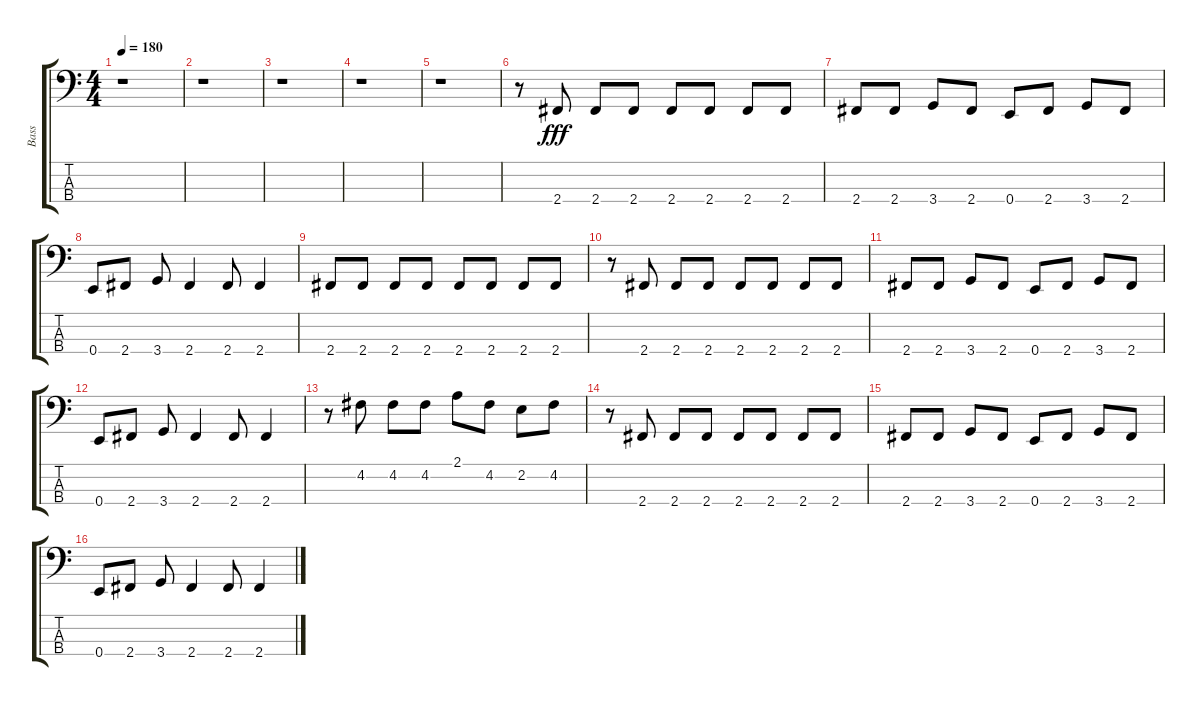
\track ("Bass" "Bass") {instrument electricbassfinger}
\staff {score tabs}
\tuning (G2 D2 A1 E1) {hide}
\ts (4 4)
\tempo 180
\clef f4
\ks c
r.1{dy fff instrument electricbassfinger} |
r.1 |
r.1 |
r.1 |
r.1 |
r.8 2.4.8 2.4.8 2.4.8 2.4.8 2.4.8 2.4.8 2.4.8 |
2.4.8 2.4.8 3.4.8 2.4.8 0.4.8 2.4.8 3.4.8 2.4.8 |
0.4.8 2.4.8 3.4.8 2.4.4 2.4.8 2.4.4 |
2.4.8 2.4.8 2.4.8 2.4.8 2.4.8 2.4.8 2.4.8 2.4.8 |
r.8 2.4.8 2.4.8 2.4.8 2.4.8 2.4.8 2.4.8 2.4.8 |
2.4.8 2.4.8 3.4.8 2.4.8 0.4.8 2.4.8 3.4.8 2.4.8 |
0.4.8 2.4.8 3.4.8 2.4.4 2.4.8 2.4.4 |
r.8 4.2.8 4.2.8 4.2.8 2.1.8 4.2.8 2.2.8 4.2.8 |
r.8 2.4.8 2.4.8 2.4.8 2.4.8 2.4.8 2.4.8 2.4.8 |
2.4.8 2.4.8 3.4.8 2.4.8 0.4.8 2.4.8 3.4.8 2.4.8 |
0.4.8 2.4.8 3.4.8 2.4.4 2.4.8 2.4.4
